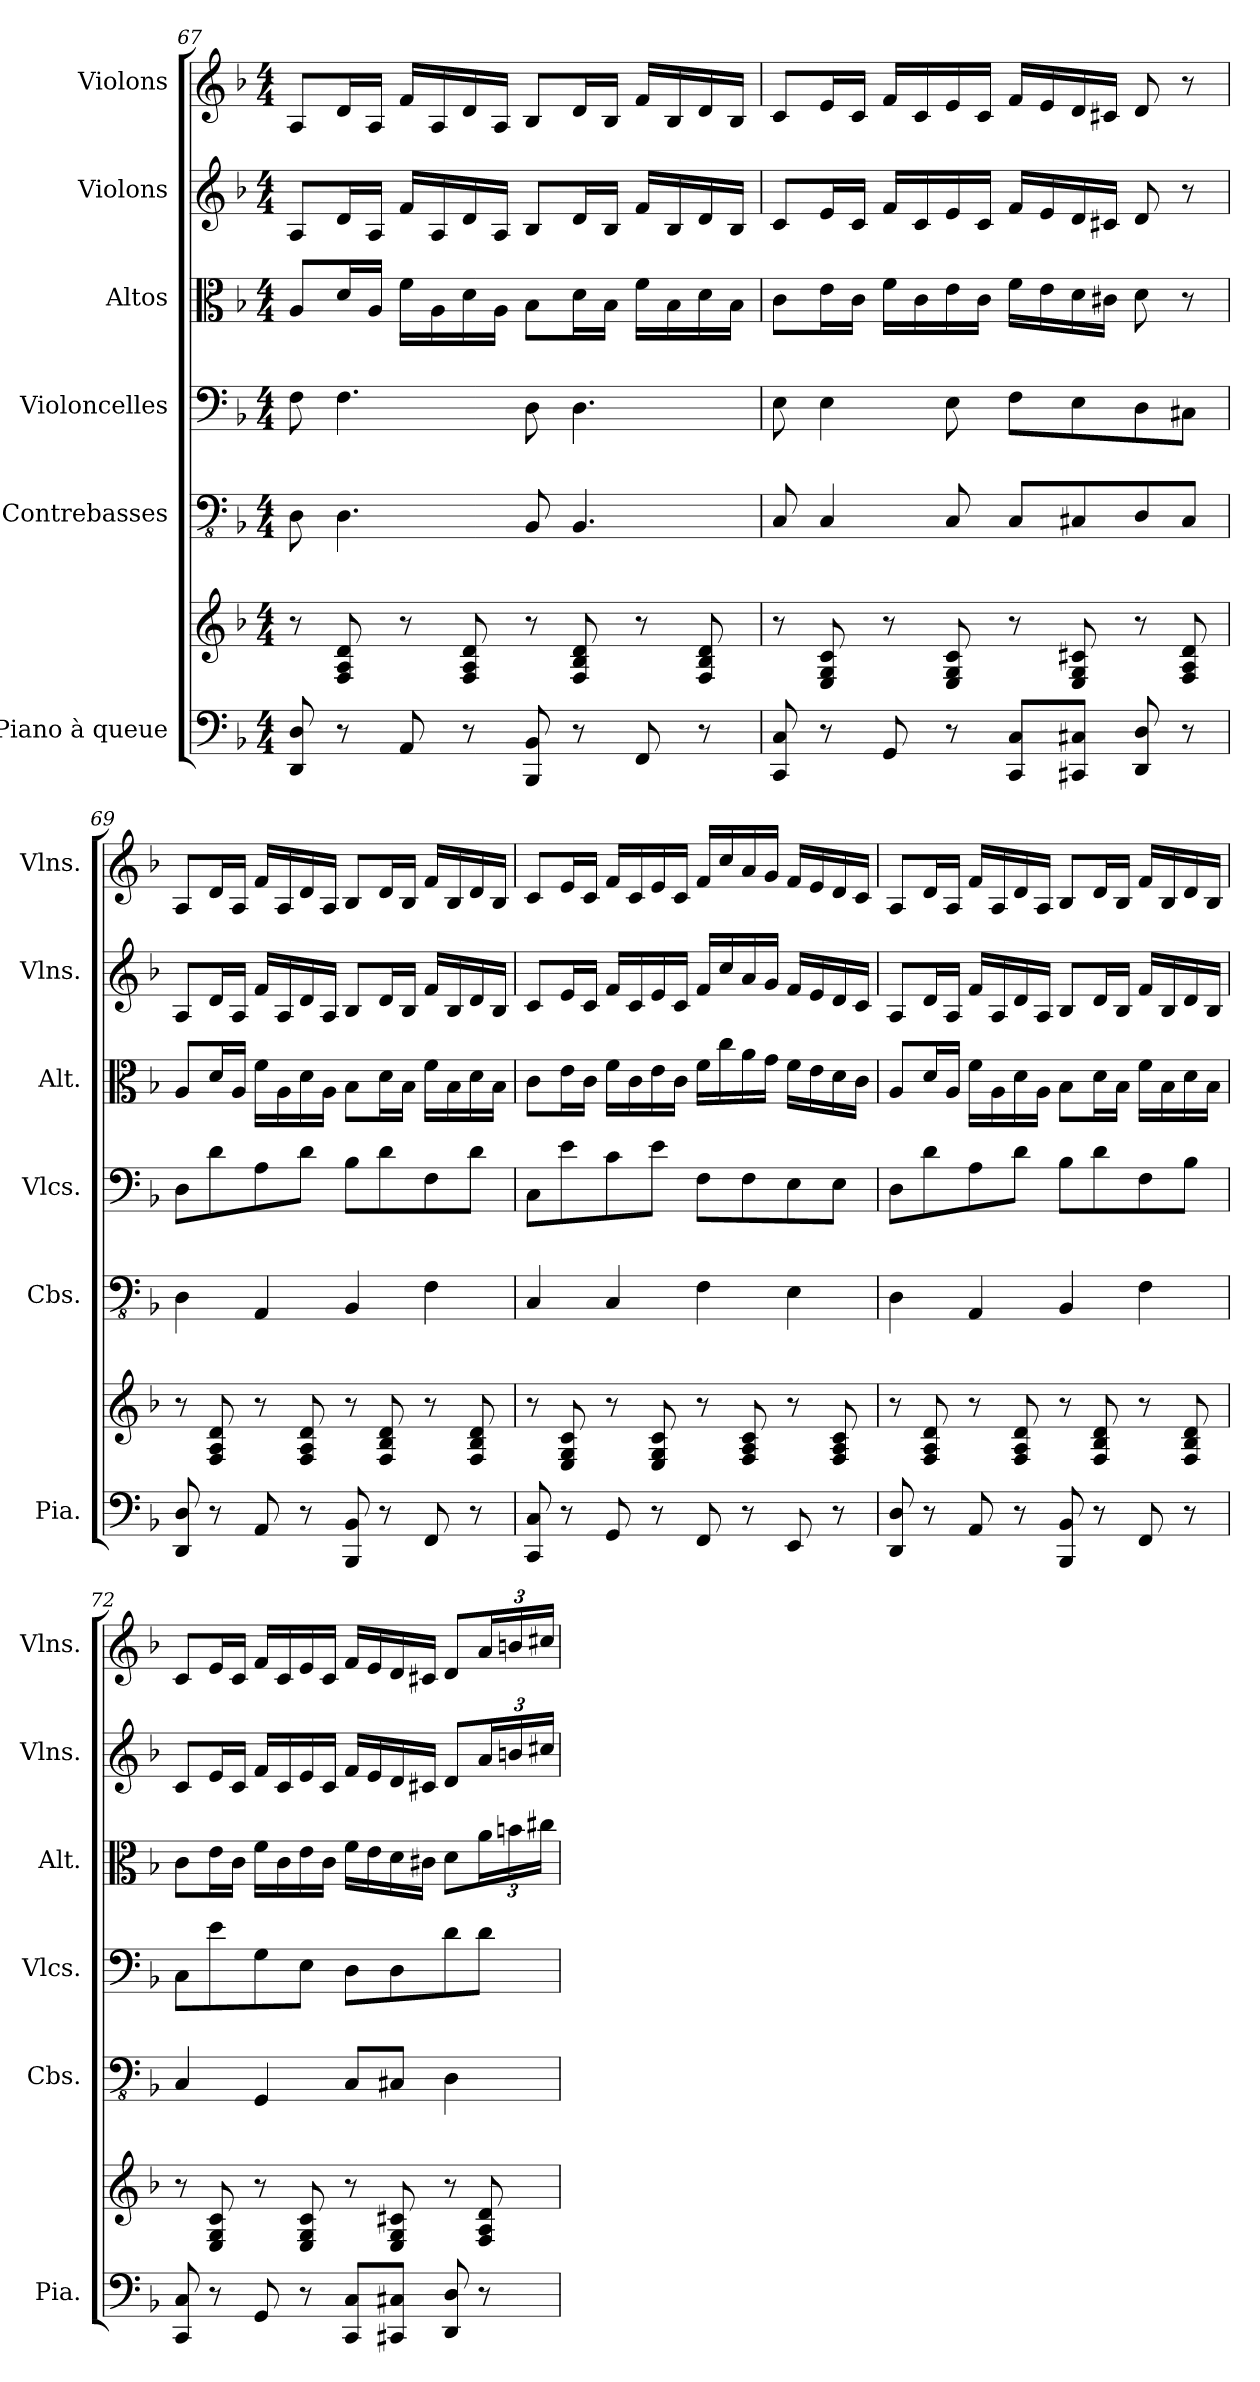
**kern	**kern	**kern	**kern	**kern	**kern	**kern
*part6	*part6	*part5	*part4	*part3	*part2	*part1
*staff7	*staff6	*staff5	*staff4	*staff3	*staff2	*staff1
*I"Piano à queue	*	*I"Contrebasses	*I"Violoncelles	*I"Altos	*I"Violons	*I"Violons
*I'Pia.	*	*I'Cbs.	*I'Vlcs.	*I'Alt.	*I'Vlns.	*I'Vlns.
*clefF4	*clefG2	*clefFv4	*clefF4	*clefC3	*clefG2	*clefG2
*k[b-]	*k[b-]	*k[b-]	*k[b-]	*k[b-]	*k[b-]	*k[b-]
*M4/4	*M4/4	*M4/4	*M4/4	*M4/4	*M4/4	*M4/4
=67	=67	=67	=67	=67	=67	=67
8DD/ 8D/	8r	8DD\	8F\	8A/L	8A/L	8A/L
8r	8F/ 8A/ 8d/	4.DD\	4.F\	16d/L	16d/L	16d/L
.	.	.	.	16A/JJ	16A/JJ	16A/JJ
8AA/	8r	.	.	16f\LL	16f/LL	16f/LL
.	.	.	.	16A\	16A/	16A/
8r	8F/ 8A/ 8d/	.	.	16d\	16d/	16d/
.	.	.	.	16A\JJ	16A/JJ	16A/JJ
8BBB-/ 8BB-/	8r	8BBB-/	8D\	8B-\L	8B-/L	8B-/L
8r	8F/ 8B-/ 8d/	4.BBB-/	4.D\	16d\L	16d/L	16d/L
.	.	.	.	16B-\JJ	16B-/JJ	16B-/JJ
8FF/	8r	.	.	16f\LL	16f/LL	16f/LL
.	.	.	.	16B-\	16B-/	16B-/
8r	8F/ 8B-/ 8d/	.	.	16d\	16d/	16d/
.	.	.	.	16B-\JJ	16B-/JJ	16B-/JJ
!!LO:LB:g=z
=68	=68	=68	=68	=68	=68	=68
8CC/ 8C/	8r	8CC/	8E\	8c\L	8c/L	8c/L
8r	8E/ 8G/ 8c/	4CC/	4E\	16e\L	16e/L	16e/L
.	.	.	.	16c\JJ	16c/JJ	16c/JJ
8GG/	8r	.	.	16f\LL	16f/LL	16f/LL
.	.	.	.	16c\	16c/	16c/
8r	8E/ 8G/ 8c/	8CC/	8E\	16e\	16e/	16e/
.	.	.	.	16c\JJ	16c/JJ	16c/JJ
8CC/ 8C/L	8r	8CC/L	8F\L	16f\LL	16f/LL	16f/LL
.	.	.	.	16e\	16e/	16e/
8CC#X/ 8C#X/J	8E/ 8G/ 8c#X/	8CC#X/	8E\	16d\	16d/	16d/
.	.	.	.	16c#X\JJ	16c#X/JJ	16c#X/JJ
8DD/ 8D/	8r	8DD/	8D\	8d\	8d/	8d/
8r	8F/ 8A/ 8d/	8CC#/J	8C#X\J	8r	8r	8r
=69	=69	=69	=69	=69	=69	=69
8DD/ 8D/	8r	4DD\	8D\L	8A/L	8A/L	8A/L
8r	8F/ 8A/ 8d/	.	8d\	16d/L	16d/L	16d/L
.	.	.	.	16A/JJ	16A/JJ	16A/JJ
8AA/	8r	4AAA/	8A\	16f\LL	16f/LL	16f/LL
.	.	.	.	16A\	16A/	16A/
8r	8F/ 8A/ 8d/	.	8d\J	16d\	16d/	16d/
.	.	.	.	16A\JJ	16A/JJ	16A/JJ
8BBB-/ 8BB-/	8r	4BBB-/	8B-\L	8B-\L	8B-/L	8B-/L
8r	8F/ 8B-/ 8d/	.	8d\	16d\L	16d/L	16d/L
.	.	.	.	16B-\JJ	16B-/JJ	16B-/JJ
8FF/	8r	4FF\	8F\	16f\LL	16f/LL	16f/LL
.	.	.	.	16B-\	16B-/	16B-/
8r	8F/ 8B-/ 8d/	.	8d\J	16d\	16d/	16d/
.	.	.	.	16B-\JJ	16B-/JJ	16B-/JJ
=70	=70	=70	=70	=70	=70	=70
8CC/ 8C/	8r	4CC/	8C\L	8c\L	8c/L	8c/L
8r	8E/ 8G/ 8c/	.	8e\	16e\L	16e/L	16e/L
.	.	.	.	16c\JJ	16c/JJ	16c/JJ
8GG/	8r	4CC/	8c\	16f\LL	16f/LL	16f/LL
.	.	.	.	16c\	16c/	16c/
8r	8E/ 8G/ 8c/	.	8e\J	16e\	16e/	16e/
.	.	.	.	16c\JJ	16c/JJ	16c/JJ
8FF/	8r	4FF\	8F\L	16f\LL	16f/LL	16f/LL
.	.	.	.	16cc\	16cc/	16cc/
8r	8F/ 8A/ 8c/	.	8F\	16a\	16a/	16a/
.	.	.	.	16g\JJ	16g/JJ	16g/JJ
8EE/	8r	4EE\	8E\	16f\LL	16f/LL	16f/LL
.	.	.	.	16e\	16e/	16e/
8r	8F/ 8A/ 8c/	.	8E\J	16d\	16d/	16d/
.	.	.	.	16c\JJ	16c/JJ	16c/JJ
!!LO:PB:g=z
=71	=71	=71	=71	=71	=71	=71
8DD/ 8D/	8r	4DD\	8D\L	8A/L	8A/L	8A/L
8r	8F/ 8A/ 8d/	.	8d\	16d/L	16d/L	16d/L
.	.	.	.	16A/JJ	16A/JJ	16A/JJ
8AA/	8r	4AAA/	8A\	16f\LL	16f/LL	16f/LL
.	.	.	.	16A\	16A/	16A/
8r	8F/ 8A/ 8d/	.	8d\J	16d\	16d/	16d/
.	.	.	.	16A\JJ	16A/JJ	16A/JJ
8BBB-/ 8BB-/	8r	4BBB-/	8B-\L	8B-\L	8B-/L	8B-/L
8r	8F/ 8B-/ 8d/	.	8d\	16d\L	16d/L	16d/L
.	.	.	.	16B-\JJ	16B-/JJ	16B-/JJ
8FF/	8r	4FF\	8F\	16f\LL	16f/LL	16f/LL
.	.	.	.	16B-\	16B-/	16B-/
8r	8F/ 8B-/ 8d/	.	8B-\J	16d\	16d/	16d/
.	.	.	.	16B-\JJ	16B-/JJ	16B-/JJ
=72	=72	=72	=72	=72	=72	=72
8CC/ 8C/	8r	4CC/	8C\L	8c\L	8c/L	8c/L
8r	8E/ 8G/ 8c/	.	8e\	16e\L	16e/L	16e/L
.	.	.	.	16c\JJ	16c/JJ	16c/JJ
8GG/	8r	4GGG/	8G\	16f\LL	16f/LL	16f/LL
.	.	.	.	16c\	16c/	16c/
8r	8E/ 8G/ 8c/	.	8E\J	16e\	16e/	16e/
.	.	.	.	16c\JJ	16c/JJ	16c/JJ
8CC/ 8C/L	8r	8CC/L	8D\L	16f\LL	16f/LL	16f/LL
.	.	.	.	16e\	16e/	16e/
8CC#X/ 8C#X/J	8E/ 8G/ 8c#X/	8CC#X/J	8D\	16d\	16d/	16d/
.	.	.	.	16c#X\JJ	16c#X/JJ	16c#X/JJ
8DD/ 8D/	8r	4DD\	8d\	8d\L	8d/L	8d/L
*	*	*	*	*Xbrackettup	*Xbrackettup	*Xbrackettup
8r	8F/ 8A/ 8d/	.	8d\J	24a\L	24a/L	24a/L
.	.	.	.	24bn\	24bn/	24bn/
.	.	.	.	24cc#X\JJ	24cc#X/JJ	24cc#X/JJ
=	=	=	=	=	=	=
*-	*-	*-	*-	*-	*-	*-
